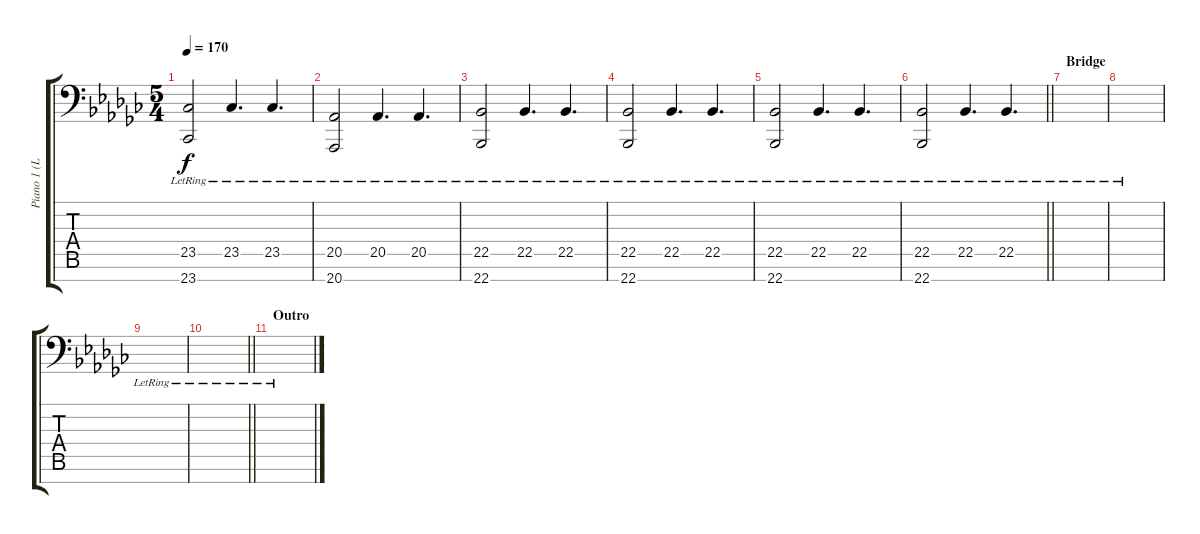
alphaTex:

\track ("Piano 1 (Left Hand)" "Piano 1 (L") {instrument electricpiano1}
\staff {score tabs}
\tuning (D3 F2 F2 E1 C1 F0 C0) {hide}
\ts (5 4)
\tempo 170
\clef f4
\ks gb
(23.5{lr} 23.7{lr}).2{dy f} 23.5{lr}.4{d} 23.5{lr}.4{d} |
(20.5{lr} 20.7{lr}).2 20.5{lr}.4{d} 20.5{lr}.4{d} |
(22.5{lr} 22.7{lr}).2 22.5{lr}.4{d} 22.5{lr}.4{d} |
(22.5{lr} 22.7{lr}).2 22.5{lr}.4{d} 22.5{lr}.4{d} |
(22.5{lr} 22.7{lr}).2 22.5{lr}.4{d} 22.5{lr}.4{d} |
\barLineRight lightlight
(22.5{lr} 22.7{lr}).2 22.5{lr}.4{d} 22.5{lr}.4{d} |
\section ("" "Bridge")
|
|
|
\barLineRight lightlight
|
\section ("" "Outro")
